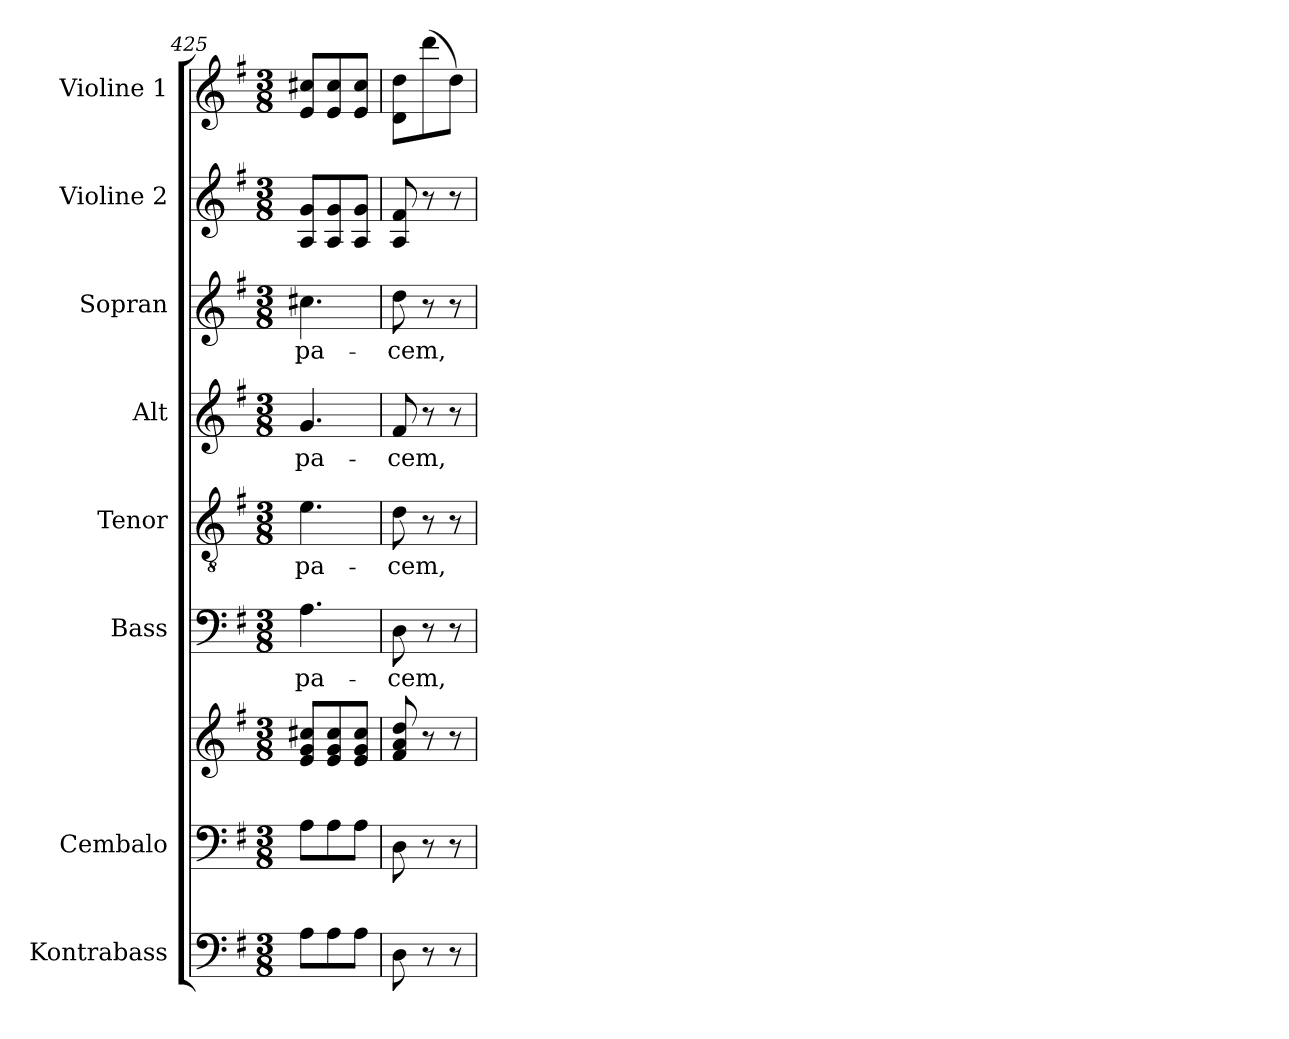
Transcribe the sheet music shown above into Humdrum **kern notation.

**kern	**kern	**kern	**kern	**text	**kern	**text	**kern	**text	**kern	**text	**kern	**kern
*part8	*part7	*part7	*part6	*part6	*part5	*part5	*part4	*part4	*part3	*part3	*part2	*part1
*staff9	*staff8	*staff7	*staff6	*staff6	*staff5	*staff5	*staff4	*staff4	*staff3	*staff3	*staff2	*staff1
*I"Kontrabass	*I"Cembalo	*	*I"Bass	*	*I"Tenor	*	*I"Alt	*	*I"Sopran	*	*I"Violine 2	*I"Violine 1
*I'Kb.	*I'Cemb.	*	*I'B.	*	*I'T.	*	*I'A.	*	*I'S.	*	*I'Vl. 2	*I'Vl. 1
*clefF4	*clefF4	*clefG2	*clefF4	*	*clefGv2	*	*clefG2	*	*clefG2	*	*clefG2	*clefG2
*ITrd7c12	*	*	*	*	*	*	*	*	*	*	*	*
*k[f#]	*k[f#]	*k[f#]	*k[f#]	*	*k[f#]	*	*k[f#]	*	*k[f#]	*	*k[f#]	*k[f#]
*G:	*G:	*G:	*G:	*	*G:	*	*G:	*	*G:	*	*G:	*G:
*M3/8	*M3/8	*M3/8	*M3/8	*	*M3/8	*	*M3/8	*	*M3/8	*	*M3/8	*M3/8
=425	=425	=425	=425	=425	=425	=425	=425	=425	=425	=425	=425	=425
!	!	!	!	!LO:LY:b	!	!LO:LY:b	!	!LO:LY:b	!	!LO:LY:b	!	!
8AA\L	8A\L	8e/ 8g/ 8cc#X/L	4.A\	pa-	4.e\	pa-	4.g/	pa-	4.cc#X\	pa-	8A/ 8g/L	8e/ 8cc#X/L
8AA\	8A\	8e/ 8g/ 8cc#/	.	.	.	.	.	.	.	.	8A/ 8g/	8e/ 8cc#/
8AA\J	8A\J	8e/ 8g/ 8cc#/J	.	.	.	.	.	.	.	.	8A/ 8g/J	8e/ 8cc#/J
=426	=426	=426	=426	=426	=426	=426	=426	=426	=426	=426	=426	=426
!	!	!	!	!LO:LY:b	!	!LO:LY:b	!	!LO:LY:b	!	!LO:LY:b	!	!
8DD\	8D\	8f#/ 8a/ 8dd/	8D\	-cem,	8d\	-cem,	8f#/	-cem,	8dd\	-cem,	8A/ 8f#/	8d\ 8dd\L
8r	8r	8r	8r	.	8r	.	8r	.	8r	.	8r	(>8ddd\
8r	8r	8r	8r	.	8r	.	8r	.	8r	.	8r	8dd\J)
=	=	=	=	=	=	=	=	=	=	=	=	=
*-	*-	*-	*-	*-	*-	*-	*-	*-	*-	*-	*-	*-
